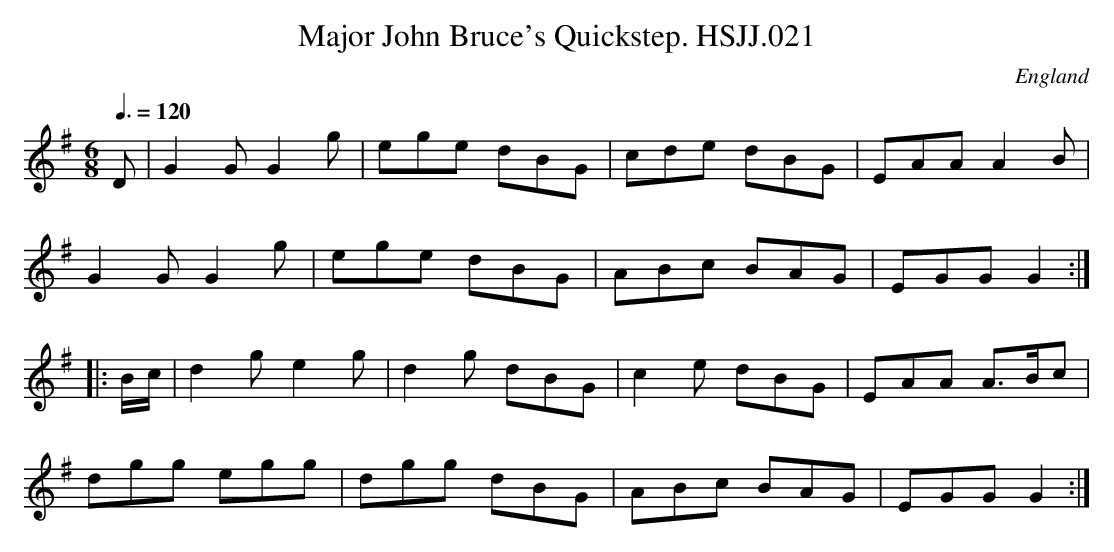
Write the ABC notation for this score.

X:1
T:Major John Bruce's Quickstep. HSJJ.021
L:1/8
M:6/8
O:England
Q:3/8=120
K:G
D|G2GG2g|ege dBG|cde dBG|EAAA2B|!
G2GG2g|ege dBG|ABc BAG|EGGG2:|!
|:B/c/|d2ge2g|d2g dBG|c2e dBG|EAA A>Bc|!
dgg egg|dgg dBG|ABc BAG|EGGG2:|
